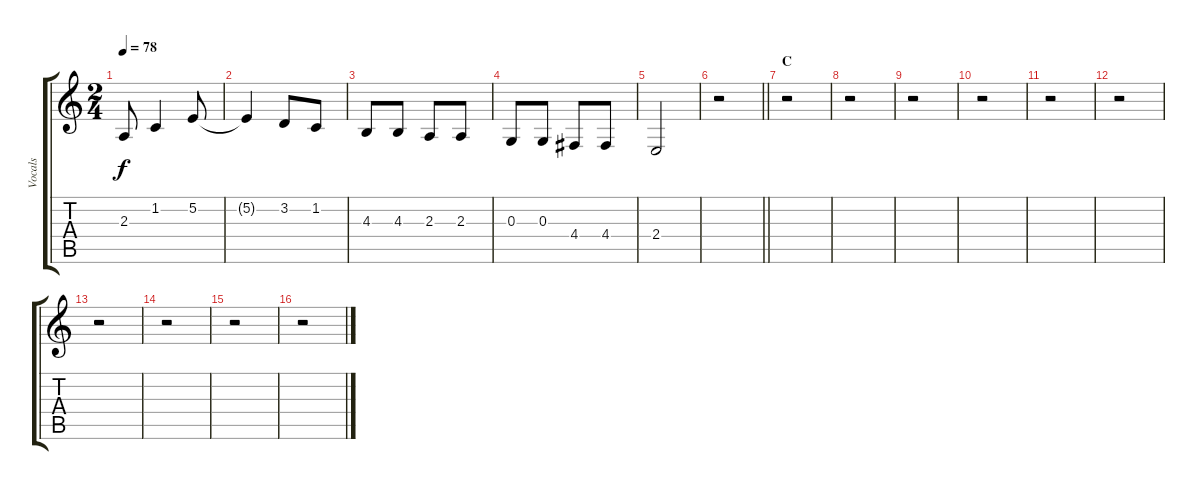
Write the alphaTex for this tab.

\track ("Vocals" "Vocals") {instrument baritonesax}
\staff {score tabs}
\tuning (E4 B3 G3 D3 A2 E2) {hide}
\ts (2 4)
\tempo 78
\clef g2
\ks c
2.3.8{dy f} 1.2.4 5.2.8 |
5.2{t}.4 3.2.8 1.2.8 |
4.3.8 4.3.8 2.3.8 2.3.8 |
0.3.8 0.3.8 4.4.8 4.4.8 |
2.4.2 |
\barLineRight lightlight
r.2 |
\section ("" "C")
r.2 |
r.2 |
r.2 |
r.2 |
r.2 |
r.2 |
r.2 |
r.2 |
r.2 |
r.2
